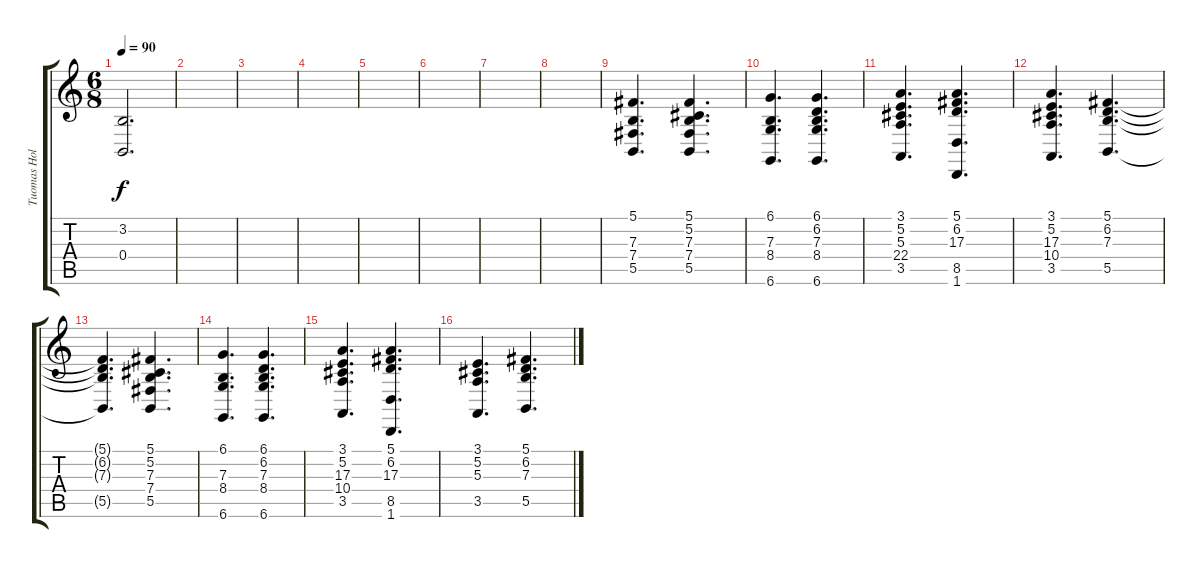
\track ("Tuomas Holopainen" "Tuomas Hol") {instrument acousticgrandpiano}
\staff {score tabs}
\tuning (Db4 Ab3 E3 B2 Gb2 Db2) {hide}
\ts (6 8)
\tempo 90
\clef g2
\ks c
(3.2 0.4).2{d dy f} |
|
|
|
|
|
|
|
(5.1 7.3 7.4 5.5).4{d} (5.1 5.2 7.3 7.4 5.5).4{d} |
(6.1 7.3 8.4 6.6).4{d} (6.1 6.2 7.3 8.4 6.6).4{d} |
(3.1 5.2 5.3 22.4 3.5).4{d} (5.1 6.2 17.3 8.5 1.6).4{d} |
(3.1 5.2 17.3 10.4 3.5).4{d} (5.1 6.2 7.3 5.5).4{d} |
(5.1{t} 6.2{t} 7.3{t} 5.5{t}).4{d} (5.1 5.2 7.3 7.4 5.5).4{d} |
(6.1 7.3 8.4 6.6).4{d} (6.1 6.2 7.3 8.4 6.6).4{d} |
(3.1 5.2 17.3 10.4 3.5).4{d} (5.1 6.2 17.3 8.5 1.6).4{d} |
(3.1 5.2 5.3 3.5).4{d} (5.1 6.2 7.3 5.5).4{d}
